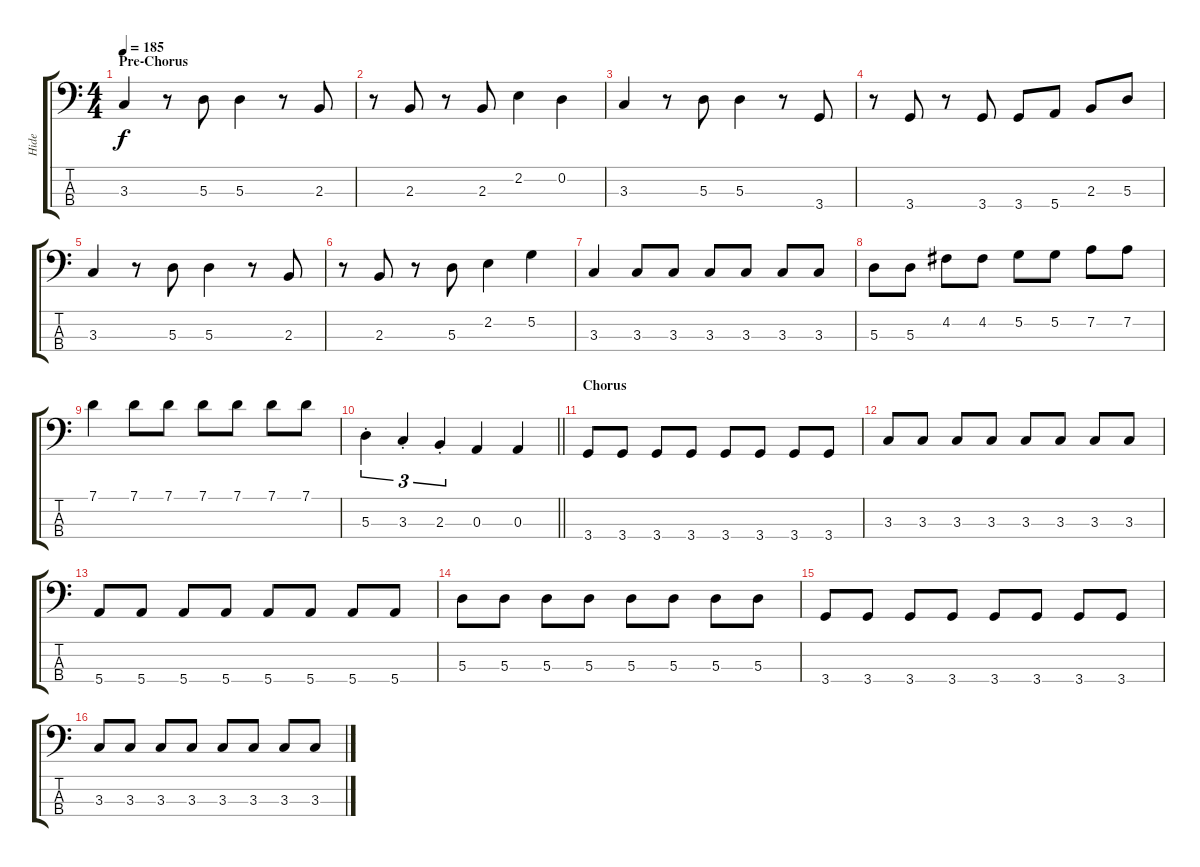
\track ("Hide" "Hide") {instrument electricbasspick}
\staff {score tabs}
\tuning (G2 D2 A1 E1) {hide}
\ts (4 4)
\section ("" "Pre-Chorus")
\tempo 185
\clef f4
\ks c
3.3.4{dy f} r.8 5.3.8 5.3.4 r.8 2.3.8 |
r.8 2.3.8 r.8 2.3.8 2.2.4 0.2.4 |
3.3.4 r.8 5.3.8 5.3.4 r.8 3.4.8 |
r.8 3.4.8 r.8 3.4.8 3.4.8 5.4.8 2.3.8 5.3.8 |
3.3.4 r.8 5.3.8 5.3.4 r.8 2.3.8 |
r.8 2.3.8 r.8 5.3.8 2.2.4 5.2.4 |
3.3.4 3.3.8 3.3.8 3.3.8 3.3.8 3.3.8 3.3.8 |
5.3.8 5.3.8 4.2.8 4.2.8 5.2.8 5.2.8 7.2.8 7.2.8 |
7.1.4 7.1.8 7.1.8 7.1.8 7.1.8 7.1.8 7.1.8 |
\barLineRight lightlight
5.3{st}.4{tu (3 2)} 3.3{st}.4{tu (3 2)} 2.3{st}.4{tu (3 2)} 0.3.4 0.3.4 |
\section ("" "Chorus")
3.4.8 3.4.8 3.4.8 3.4.8 3.4.8 3.4.8 3.4.8 3.4.8 |
3.3.8 3.3.8 3.3.8 3.3.8 3.3.8 3.3.8 3.3.8 3.3.8 |
5.4.8 5.4.8 5.4.8 5.4.8 5.4.8 5.4.8 5.4.8 5.4.8 |
5.3.8 5.3.8 5.3.8 5.3.8 5.3.8 5.3.8 5.3.8 5.3.8 |
3.4.8 3.4.8 3.4.8 3.4.8 3.4.8 3.4.8 3.4.8 3.4.8 |
3.3.8 3.3.8 3.3.8 3.3.8 3.3.8 3.3.8 3.3.8 3.3.8
